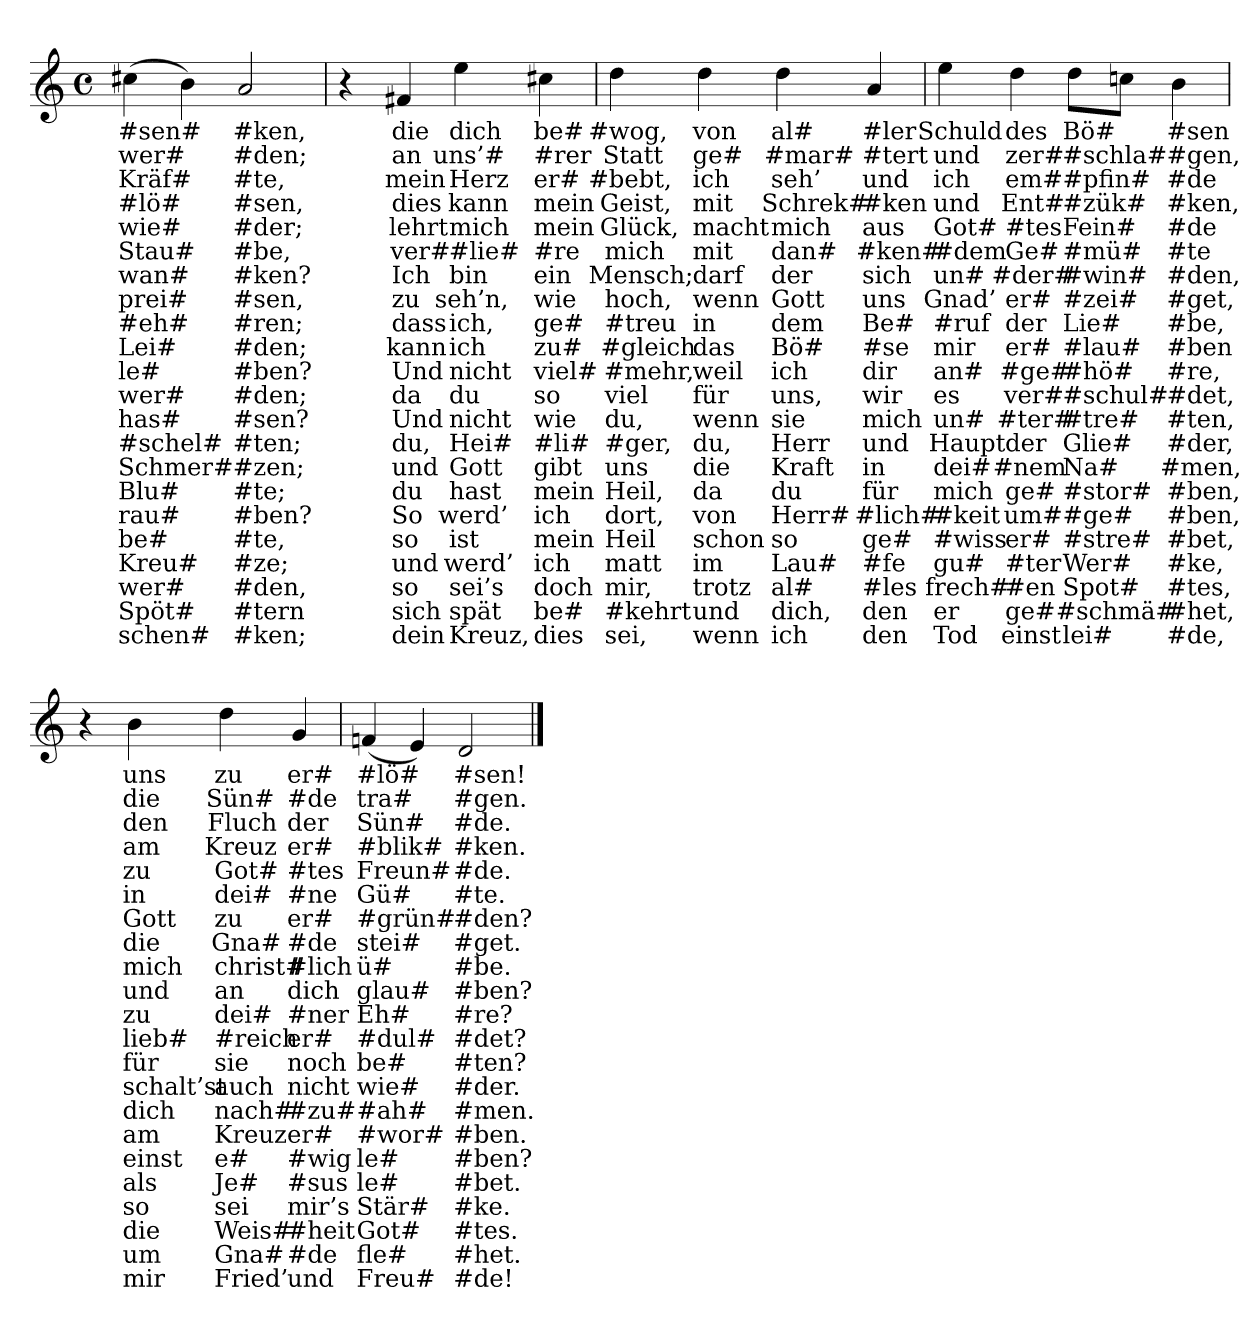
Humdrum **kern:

**kern	**text	**text	**text	**text	**text	**text	**text	**text	**text	**text	**text	**text	**text	**text	**text	**text	**text	**text	**text	**text	**text	**text
*part1	*part1	*part1	*part1	*part1	*part1	*part1	*part1	*part1	*part1	*part1	*part1	*part1	*part1	*part1	*part1	*part1	*part1	*part1	*part1	*part1	*part1	*part1
*staff1	*staff1	*staff1	*staff1	*staff1	*staff1	*staff1	*staff1	*staff1	*staff1	*staff1	*staff1	*staff1	*staff1	*staff1	*staff1	*staff1	*staff1	*staff1	*staff1	*staff1	*staff1	*staff1
*clefG2	*	*	*	*	*	*	*	*	*	*	*	*	*	*	*	*	*	*	*	*	*	*
*M4/4	*	*	*	*	*	*	*	*	*	*	*	*	*	*	*	*	*	*	*	*	*	*
*met(c)	*	*	*	*	*	*	*	*	*	*	*	*	*	*	*	*	*	*	*	*	*	*
=	=	=	=	=	=	=	=	=	=	=	=	=	=	=	=	=	=	=	=	=	=	=
(4cc#	#sen#	wer#	Kräf#	#lö#	wie#	Stau#	wan#	prei#	#eh#	Lei#	le#	wer#	has#	#schel#	Schmer#	Blu#	rau#	be#	Kreu#	wer#	Spöt#	schen#
4b)	.	.	.	.	.	.	.	.	.	.	.	.	.	.	.	.	.	.	.	.	.	.
2a	#ken,	#den;	#te,	#sen,	#der;	#be,	#ken?	#sen,	#ren;	#den;	#ben?	#den;	#sen?	#ten;	#zen;	#te;	#ben?	#te,	#ze;	#den,	#tern	#ken;
=	=	=	=	=	=	=	=	=	=	=	=	=	=	=	=	=	=	=	=	=	=	=
4r	.	.	.	.	.	.	.	.	.	.	.	.	.	.	.	.	.	.	.	.	.	.
4f#	die	an	mein	dies	lehrt	ver#	Ich	zu	dass	kann	Und	da	Und	du,	und	du	So	so	und	so	sich	dein
4ee	dich	uns’#	Herz	kann	mich	#lie#	bin	seh’n,	ich,	ich	nicht	du	nicht	Hei#	Gott	hast	werd’	ist	werd’	sei’s	spät	Kreuz,
4cc#	be#	#rer	er#	mein	mein	#re	ein	wie	ge#	zu#	viel#	so	wie	#li#	gibt	mein	ich	mein	ich	doch	be#	dies
=	=	=	=	=	=	=	=	=	=	=	=	=	=	=	=	=	=	=	=	=	=	=
4dd	#wog,	Statt	#bebt,	Geist,	Glück,	mich	Mensch;	hoch,	#treu	#gleich	#mehr,	viel	du,	#ger,	uns	Heil,	dort,	Heil	matt	mir,	#kehrt	sei,
4dd	von	ge#	ich	mit	macht	mit	darf	wenn	in	das	weil	für	wenn	du,	die	da	von	schon	im	trotz	und	wenn
4dd	al#	#mar#	seh’	Schrek#	mich	dan#	der	Gott	dem	Bö#	ich	uns,	sie	Herr	Kraft	du	Herr#	so	Lau#	al#	dich,	ich
4a	#ler	#tert	und	#ken	aus	#ken#	sich	uns	Be#	#se	dir	wir	mich	und	in	für	#lich#	ge#	#fe	#les	den	den
=	=	=	=	=	=	=	=	=	=	=	=	=	=	=	=	=	=	=	=	=	=	=
4ee	Schuld	und	ich	und	Got#	#dem	un#	Gnad’	#ruf	mir	an#	es	un#	Haupt	dei#	mich	#keit	#wiss	gu#	frech#	er	Tod
4dd	des	zer#	em#	Ent#	#tes	Ge#	#der#	er#	der	er#	#ge#	ver#	#ter#	der	#nem	ge#	um#	er#	#ter	#en	ge#	einst
8ddL	Bö#	#schla#	#pfin#	#zük#	Fein#	#mü#	#win#	#zei#	Lie#	#lau#	#hö#	#schul#	#tre#	Glie#	Na#	#stor#	#ge#	#stre#	Wer#	Spot#	#schmä#	lei#
8ccnJ	.	.	.	.	.	.	.	.	.	.	.	.	.	.	.	.	.	.	.	.	.	.
4b	#sen	#gen,	#de	#ken,	#de	#te	#den,	#get,	#be,	#ben	#re,	#det,	#ten,	#der,	#men,	#ben,	#ben,	#bet,	#ke,	#tes,	#het,	#de,
=	=	=	=	=	=	=	=	=	=	=	=	=	=	=	=	=	=	=	=	=	=	=
4r	.	.	.	.	.	.	.	.	.	.	.	.	.	.	.	.	.	.	.	.	.	.
4b	uns	die	den	am	zu	in	Gott	die	mich	und	zu	lieb#	für	schalt’st	dich	am	einst	als	so	die	um	mir
4dd	zu	Sün#	Fluch	Kreuz	Got#	dei#	zu	Gna#	christ#	an	dei#	#reich	sie	auch	nach#	Kreuz	e#	Je#	sei	Weis#	Gna#	Fried’
4g	er#	#de	der	er#	#tes	#ne	er#	#de	#lich	dich	#ner	er#	noch	nicht	#zu#	er#	#wig	#sus	mir’s	#heit	#de	und
=	=	=	=	=	=	=	=	=	=	=	=	=	=	=	=	=	=	=	=	=	=	=
(4fn	#lö#	tra#	Sün#	#blik#	Freun#	Gü#	#grün#	stei#	ü#	glau#	Eh#	#dul#	be#	wie#	#ah#	#wor#	le#	le#	Stär#	Got#	fle#	Freu#
4e)	.	.	.	.	.	.	.	.	.	.	.	.	.	.	.	.	.	.	.	.	.	.
2d	#sen!	#gen.	#de.	#ken.	#de.	#te.	#den?	#get.	#be.	#ben?	#re?	#det?	#ten?	#der.	#men.	#ben.	#ben?	#bet.	#ke.	#tes.	#het.	#de!
==	==	==	==	==	==	==	==	==	==	==	==	==	==	==	==	==	==	==	==	==	==	==
*-	*-	*-	*-	*-	*-	*-	*-	*-	*-	*-	*-	*-	*-	*-	*-	*-	*-	*-	*-	*-	*-	*-
